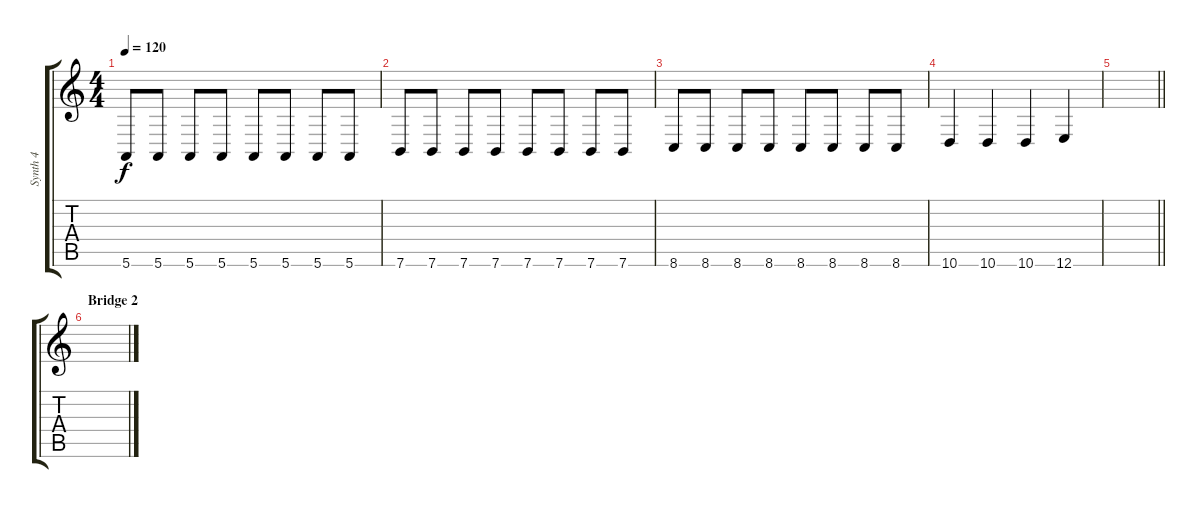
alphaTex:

\track ("Synth 4" "Synth 4") {instrument lead2sawtooth}
\staff {score tabs}
\tuning (E4 B3 G3 D3 A2 E2) {hide}
\ts (4 4)
\tempo 120
\clef g2
\ks c
5.6.8{dy f} 5.6.8 5.6.8 5.6.8 5.6.8 5.6.8 5.6.8 5.6.8 |
7.6.8 7.6.8 7.6.8 7.6.8 7.6.8 7.6.8 7.6.8 7.6.8 |
8.6.8 8.6.8 8.6.8 8.6.8 8.6.8 8.6.8 8.6.8 8.6.8 |
10.6.4 10.6.4 10.6.4 12.6.4 |
\barLineRight lightlight
|
\section ("" "Bridge 2")
